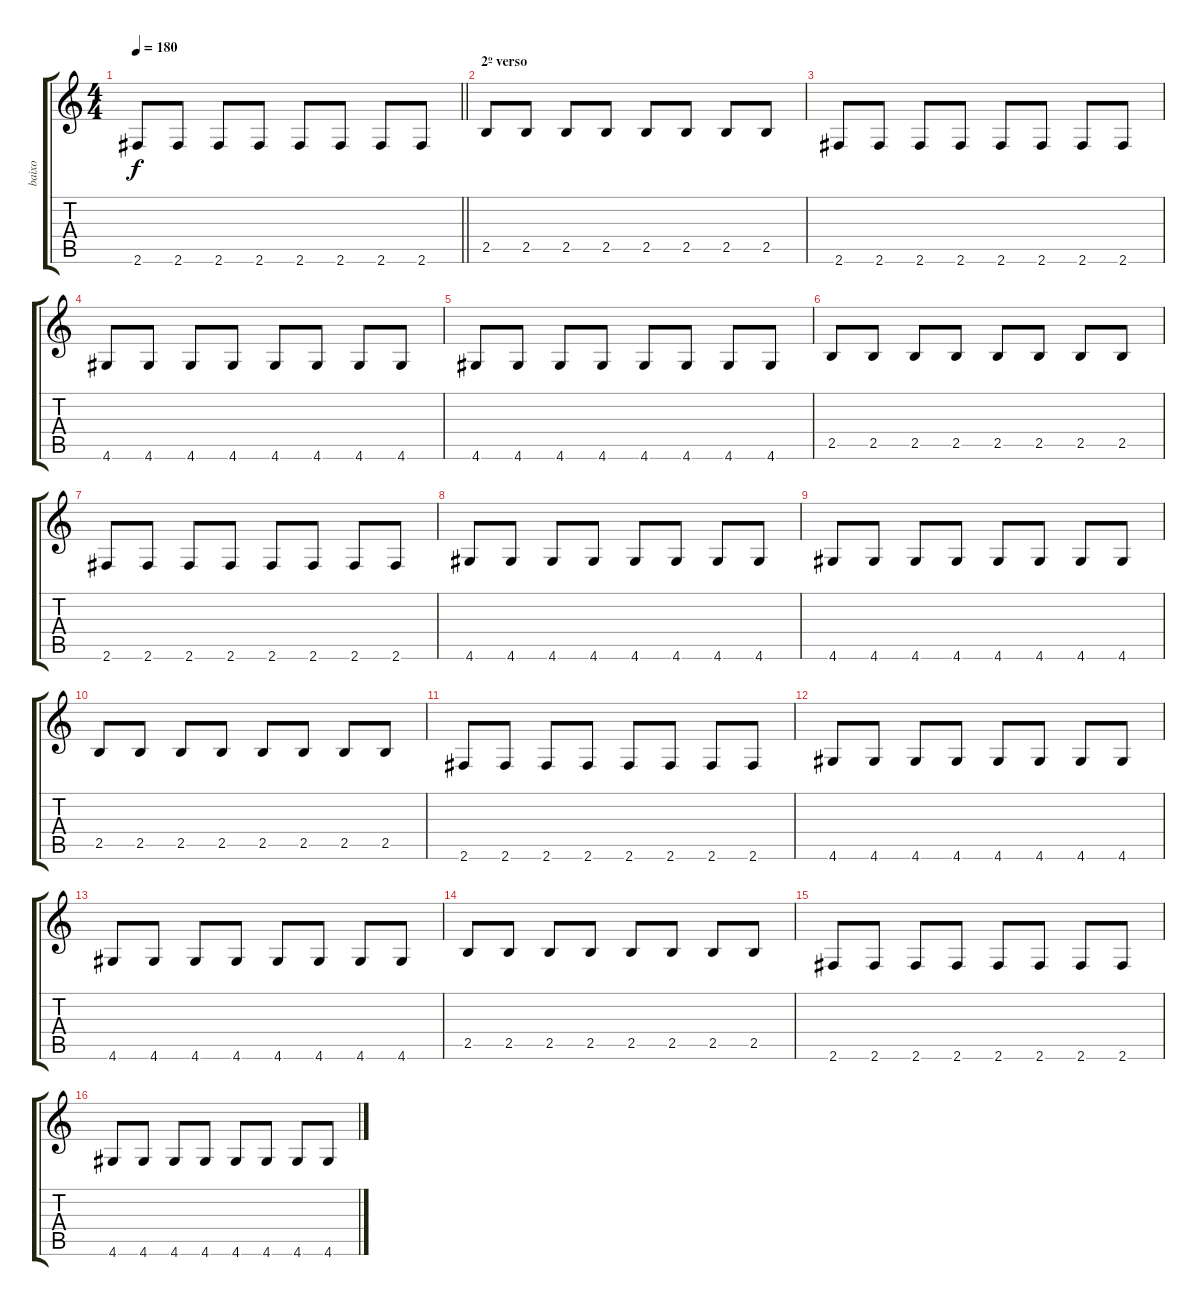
\track ("baixo" "baixo") {instrument electricbassfinger}
\staff {score tabs}
\tuning (E4 B3 G3 D3 A2 E2) {hide}
\ts (4 4)
\tempo 180
\clef g2
\barLineRight lightlight
\ks c
2.6.8{dy f} 2.6.8 2.6.8 2.6.8 2.6.8 2.6.8 2.6.8 2.6.8 |
\section ("" "2º verso")
2.5.8 2.5.8 2.5.8 2.5.8 2.5.8 2.5.8 2.5.8 2.5.8 |
2.6.8 2.6.8 2.6.8 2.6.8 2.6.8 2.6.8 2.6.8 2.6.8 |
4.6.8 4.6.8 4.6.8 4.6.8 4.6.8 4.6.8 4.6.8 4.6.8 |
4.6.8 4.6.8 4.6.8 4.6.8 4.6.8 4.6.8 4.6.8 4.6.8 |
2.5.8 2.5.8 2.5.8 2.5.8 2.5.8 2.5.8 2.5.8 2.5.8 |
2.6.8 2.6.8 2.6.8 2.6.8 2.6.8 2.6.8 2.6.8 2.6.8 |
4.6.8 4.6.8 4.6.8 4.6.8 4.6.8 4.6.8 4.6.8 4.6.8 |
4.6.8 4.6.8 4.6.8 4.6.8 4.6.8 4.6.8 4.6.8 4.6.8 |
2.5.8 2.5.8 2.5.8 2.5.8 2.5.8 2.5.8 2.5.8 2.5.8 |
2.6.8 2.6.8 2.6.8 2.6.8 2.6.8 2.6.8 2.6.8 2.6.8 |
4.6.8 4.6.8 4.6.8 4.6.8 4.6.8 4.6.8 4.6.8 4.6.8 |
4.6.8 4.6.8 4.6.8 4.6.8 4.6.8 4.6.8 4.6.8 4.6.8 |
2.5.8 2.5.8 2.5.8 2.5.8 2.5.8 2.5.8 2.5.8 2.5.8 |
2.6.8 2.6.8 2.6.8 2.6.8 2.6.8 2.6.8 2.6.8 2.6.8 |
4.6.8 4.6.8 4.6.8 4.6.8 4.6.8 4.6.8 4.6.8 4.6.8
